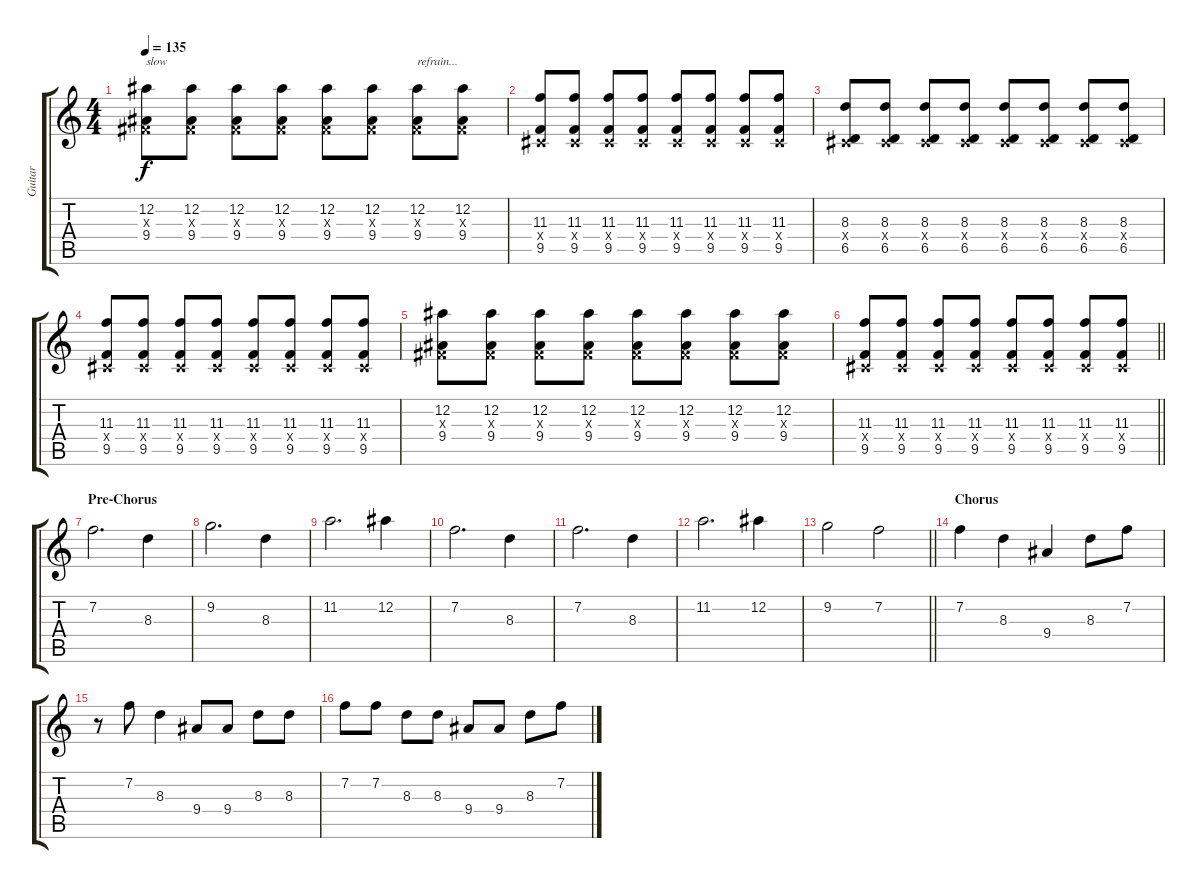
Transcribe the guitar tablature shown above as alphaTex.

\track ("Guitar" "Guitar") {instrument electricguitarclean}
\staff {score tabs}
\tuning (Eb4 Bb3 Gb3 Db3 Ab2 Eb2) {hide}
\ts (4 4)
\tempo 135
\clef g2
\ks c
(12.2 0.3{x} 9.4).8{txt "slow" dy f} (12.2 0.3{x} 9.4).8 (12.2 0.3{x} 9.4).8 (12.2 0.3{x} 9.4).8 (12.2 0.3{x} 9.4).8 (12.2 0.3{x} 9.4).8 (12.2 0.3{x} 9.4).8{txt "refrain..."} (12.2 0.3{x} 9.4).8 |
(11.3 0.4{x} 9.5).8 (11.3 0.4{x} 9.5).8 (11.3 0.4{x} 9.5).8 (11.3 0.4{x} 9.5).8 (11.3 0.4{x} 9.5).8 (11.3 0.4{x} 9.5).8 (11.3 0.4{x} 9.5).8 (11.3 0.4{x} 9.5).8 |
(8.3 0.4{x} 6.5).8 (8.3 0.4{x} 6.5).8 (8.3 0.4{x} 6.5).8 (8.3 0.4{x} 6.5).8 (8.3 0.4{x} 6.5).8 (8.3 0.4{x} 6.5).8 (8.3 0.4{x} 6.5).8 (8.3 0.4{x} 6.5).8 |
(11.3 0.4{x} 9.5).8 (11.3 0.4{x} 9.5).8 (11.3 0.4{x} 9.5).8 (11.3 0.4{x} 9.5).8 (11.3 0.4{x} 9.5).8 (11.3 0.4{x} 9.5).8 (11.3 0.4{x} 9.5).8 (11.3 0.4{x} 9.5).8 |
(12.2 0.3{x} 9.4).8 (12.2 0.3{x} 9.4).8 (12.2 0.3{x} 9.4).8 (12.2 0.3{x} 9.4).8 (12.2 0.3{x} 9.4).8 (12.2 0.3{x} 9.4).8 (12.2 0.3{x} 9.4).8 (12.2 0.3{x} 9.4).8 |
\barLineRight lightlight
(11.3 0.4{x} 9.5).8 (11.3 0.4{x} 9.5).8 (11.3 0.4{x} 9.5).8 (11.3 0.4{x} 9.5).8 (11.3 0.4{x} 9.5).8 (11.3 0.4{x} 9.5).8 (11.3 0.4{x} 9.5).8 (11.3 0.4{x} 9.5).8 |
\section ("" "Pre-Chorus")
7.2.2{d} 8.3.4 |
9.2.2{d} 8.3.4 |
11.2.2{d} 12.2.4 |
7.2.2{d} 8.3.4 |
7.2.2{d} 8.3.4 |
11.2.2{d} 12.2.4 |
\barLineRight lightlight
9.2.2 7.2.2 |
\section ("" "Chorus")
7.2.4 8.3.4 9.4.4 8.3.8 7.2.8 |
r.8 7.2.8 8.3.4 9.4.8 9.4.8 8.3.8 8.3.8 |
7.2.8 7.2.8 8.3.8 8.3.8 9.4.8 9.4.8 8.3.8 7.2.8
